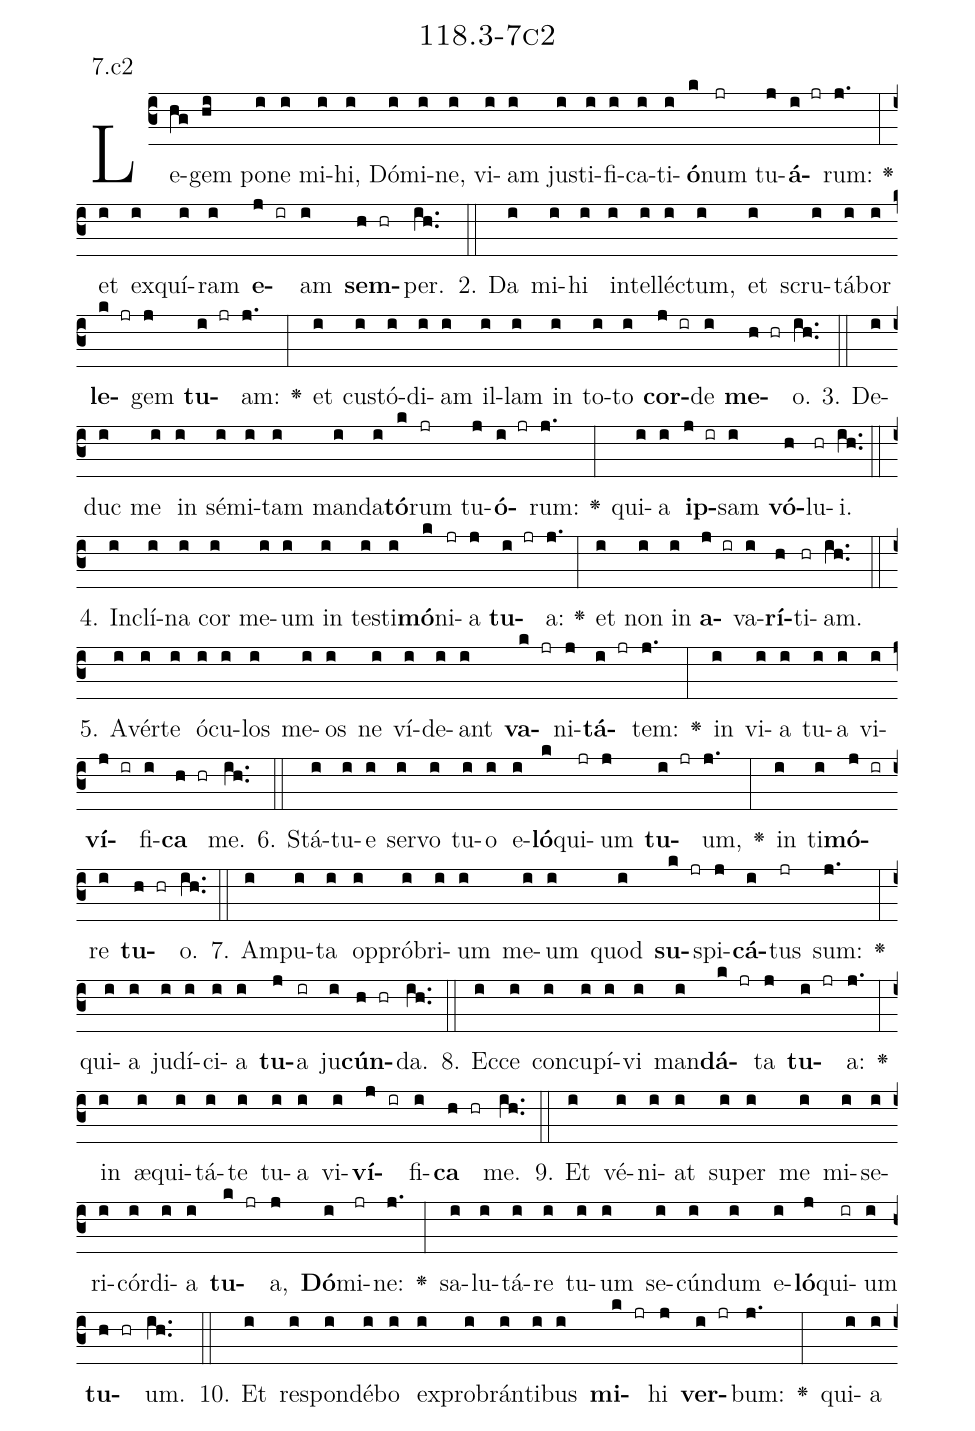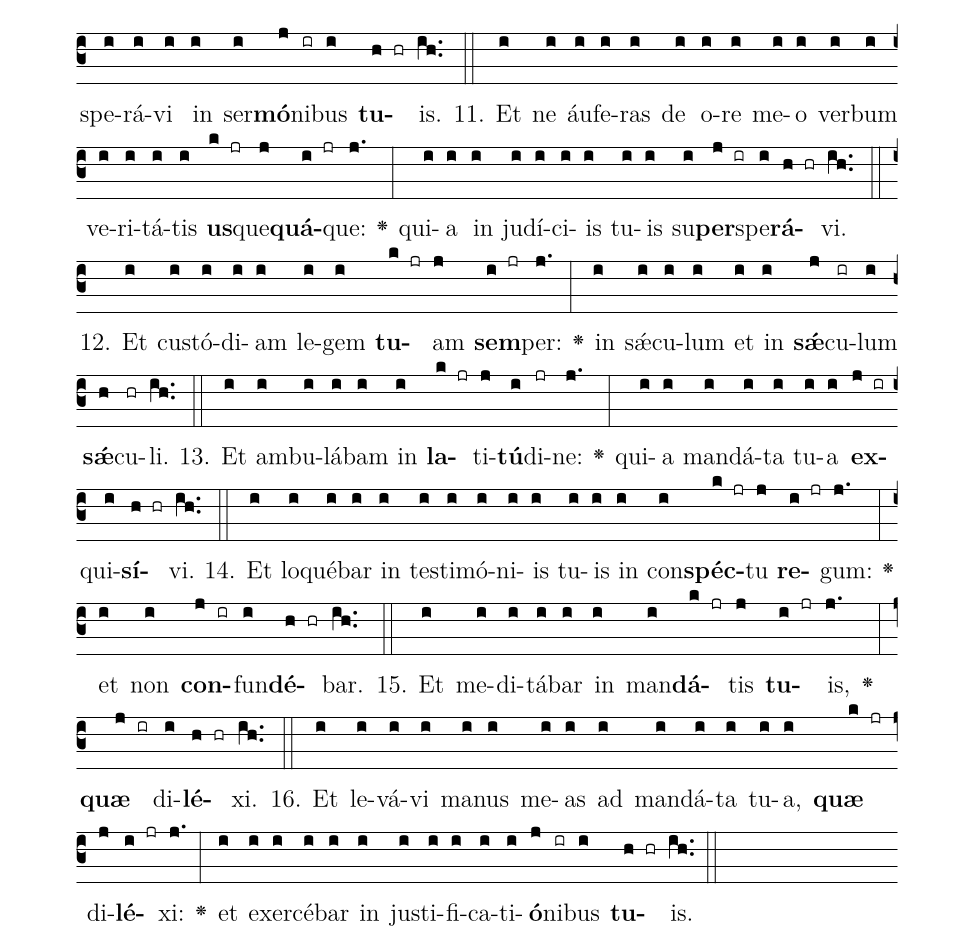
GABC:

name: 118.3-7c2;
annotation: 7.c2;
%%
(c3)Le(hg)gem(hi) po(i)ne(i) mi(i)hi,(i) Dó(i)mi(i)ne,(i) vi(i)am(i) jus(i)ti(i)fi(i)ca(i)ti(i)<b>ó</b>(k)num(jr) tu(j)<b>á</b>(i jr)rum:(j.) <v>\greheightstar</v>(:) et(i) ex(i)quí(i)ram(i) <b>e</b>(j ir)am(i) <b>sem</b>(h hr)per.(ih..) (::)
2. Da(i) mi(i)hi(i) in(i)tel(i)léc(i)tum,(i) et(i) scru(i)tá(i)bor(i) <b>le</b>(k jr)gem(j) <b>tu</b>(i jr)am:(j.) <v>\greheightstar</v>(:) et(i) cus(i)tó(i)di(i)am(i) il(i)lam(i) in(i) to(i)to(i) <b>cor</b>(j ir)de(i) <b>me</b>(h hr)o.(ih..) (::)
3. De(i)duc(i) me(i) in(i) sé(i)mi(i)tam(i) man(i)da(i)<b>tó</b>(k)rum(jr) tu(j)<b>ó</b>(i jr)rum:(j.) <v>\greheightstar</v>(:) qui(i)a(i) <b>ip</b>(j ir)sam(i) <b>vó</b>(h)lu(hr)i.(ih..) (::)
4. In(i)clí(i)na(i) cor(i) me(i)um(i) in(i) tes(i)ti(i)<b>mó</b>(k)ni(jr)a(j) <b>tu</b>(i jr)a:(j.) <v>\greheightstar</v>(:) et(i) non(i) in(i) <b>a</b>(j ir)va(i)<b>rí</b>(h)ti(hr)am.(ih..) (::)
5. A(i)vér(i)te(i) ó(i)cu(i)los(i) me(i)os(i) ne(i) ví(i)de(i)ant(i) <b>va</b>(k jr)ni(j)<b>tá</b>(i jr)tem:(j.) <v>\greheightstar</v>(:) in(i) vi(i)a(i) tu(i)a(i) vi(i)<b>ví</b>(j ir)fi(i)<b>ca</b>(h hr) me.(ih..) (::)
6. Stá(i)tu(i)e(i) ser(i)vo(i) tu(i)o(i) e(i)<b>ló</b>(k)qui(jr)um(j) <b>tu</b>(i jr)um,(j.) <v>\greheightstar</v>(:) in(i) ti(i)<b>mó</b>(j ir)re(i) <b>tu</b>(h hr)o.(ih..) (::)
7. Am(i)pu(i)ta(i) op(i)pró(i)bri(i)um(i) me(i)um(i) quod(i) <b>su</b>(k jr)spi(j)<b>cá</b>(i)tus(jr) sum:(j.) <v>\greheightstar</v>(:) qui(i)a(i) ju(i)dí(i)ci(i)a(i) <b>tu</b>(j)a(ir) ju(i)<b>cún</b>(h hr)da.(ih..) (::)
8. Ec(i)ce(i) con(i)cu(i)pí(i)vi(i) man(i)<b>dá</b>(k jr)ta(j) <b>tu</b>(i jr)a:(j.) <v>\greheightstar</v>(:) in(i) æ(i)qui(i)tá(i)te(i) tu(i)a(i) vi(i)<b>ví</b>(j ir)fi(i)<b>ca</b>(h hr) me.(ih..) (::)
9. Et(i) vé(i)ni(i)at(i) su(i)per(i) me(i) mi(i)se(i)ri(i)cór(i)di(i)a(i) <b>tu</b>(k jr)a,(j) <b>Dó</b>(i)mi(jr)ne:(j.) <v>\greheightstar</v>(:) sa(i)lu(i)tá(i)re(i) tu(i)um(i) se(i)cún(i)dum(i) e(i)<b>ló</b>(j)qui(ir)um(i) <b>tu</b>(h hr)um.(ih..) (::)
10. Et(i) re(i)spon(i)dé(i)bo(i) ex(i)pro(i)brán(i)ti(i)bus(i) <b>mi</b>(k jr)hi(j) <b>ver</b>(i jr)bum:(j.) <v>\greheightstar</v>(:) qui(i)a(i) spe(i)rá(i)vi(i) in(i) ser(i)<b>mó</b>(j)ni(ir)bus(i) <b>tu</b>(h hr)is.(ih..) (::)
11. Et(i) ne(i) áu(i)fe(i)ras(i) de(i) o(i)re(i) me(i)o(i) ver(i)bum(i) ve(i)ri(i)tá(i)tis(i) <b>us</b>(k jr)que(j)<b>quá</b>(i jr)que:(j.) <v>\greheightstar</v>(:) qui(i)a(i) in(i) ju(i)dí(i)ci(i)is(i) tu(i)is(i) su(i)<b>per</b>(j ir)spe(i)<b>rá</b>(h hr)vi.(ih..) (::)
12. Et(i) cus(i)tó(i)di(i)am(i) le(i)gem(i) <b>tu</b>(k jr)am(j) <b>sem</b>(i jr)per:(j.) <v>\greheightstar</v>(:) in(i) sǽ(i)cu(i)lum(i) et(i) in(i) <b>sǽ</b>(j)cu(ir)lum(i) <b>sǽ</b>(h)cu(hr)li.(ih..) (::)
13. Et(i) am(i)bu(i)lá(i)bam(i) in(i) <b>la</b>(k jr)ti(j)<b>tú</b>(i)di(jr)ne:(j.) <v>\greheightstar</v>(:) qui(i)a(i) man(i)dá(i)ta(i) tu(i)a(i) <b>ex</b>(j ir)qui(i)<b>sí</b>(h hr)vi.(ih..) (::)
14. Et(i) lo(i)qué(i)bar(i) in(i) tes(i)ti(i)mó(i)ni(i)is(i) tu(i)is(i) in(i) con(i)<b>spéc</b>(k jr)tu(j) <b>re</b>(i jr)gum:(j.) <v>\greheightstar</v>(:) et(i) non(i) <b>con</b>(j ir)fun(i)<b>dé</b>(h hr)bar.(ih..) (::)
15. Et(i) me(i)di(i)tá(i)bar(i) in(i) man(i)<b>dá</b>(k jr)tis(j) <b>tu</b>(i jr)is,(j.) <v>\greheightstar</v>(:) <b>quæ</b>(j ir) di(i)<b>lé</b>(h hr)xi.(ih..) (::)
16. Et(i) le(i)vá(i)vi(i) ma(i)nus(i) me(i)as(i) ad(i) man(i)dá(i)ta(i) tu(i)a,(i) <b>quæ</b>(k jr) di(j)<b>lé</b>(i jr)xi:(j.) <v>\greheightstar</v>(:) et(i) ex(i)er(i)cé(i)bar(i) in(i) jus(i)ti(i)fi(i)ca(i)ti(i)<b>ó</b>(j)ni(ir)bus(i) <b>tu</b>(h hr)is.(ih..) (::)
